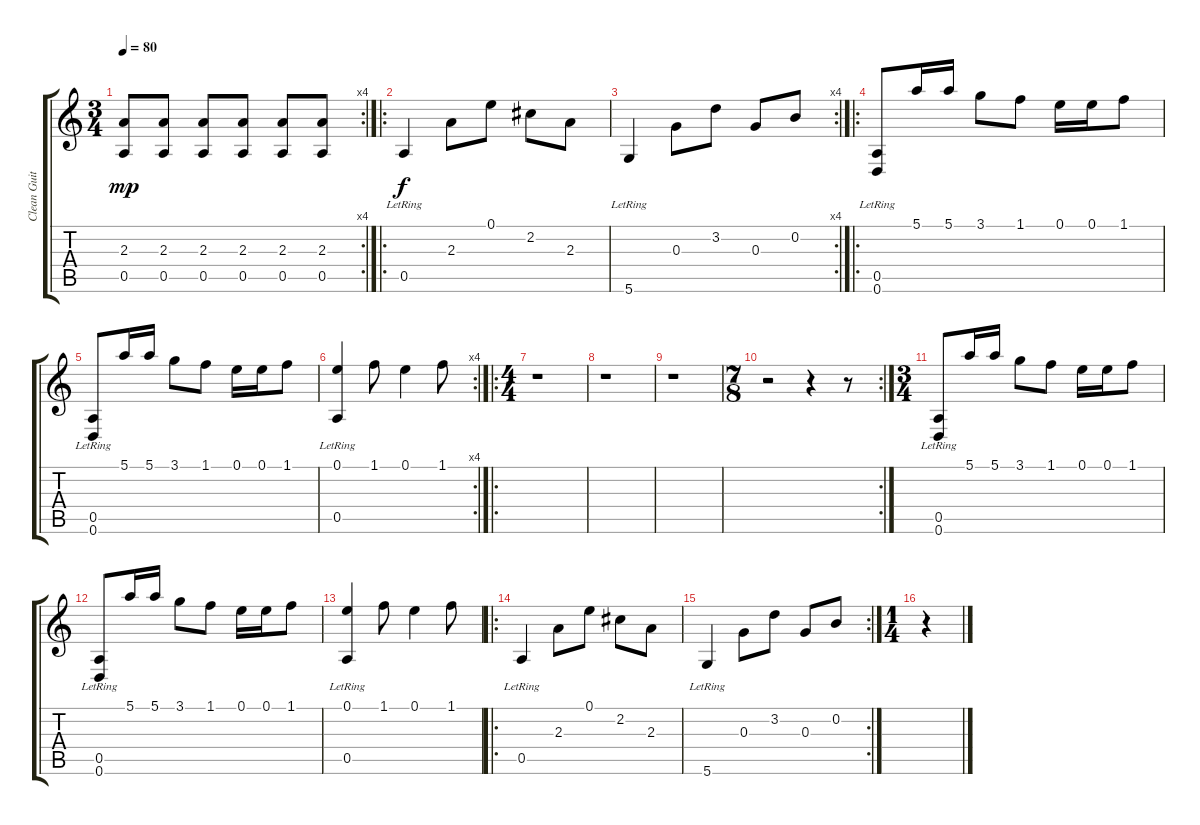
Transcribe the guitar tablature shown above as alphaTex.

\track ("Clean Guitar" "Clean Guit") {instrument electricguitarclean}
\staff {score tabs}
\tuning (E4 B3 G3 D3 A2 D2) {hide}
\rc 4
\ts (3 4)
\tempo 80
\clef g2
\ks c
(2.3 0.5).8{dy mp} (2.3 0.5).8 (2.3 0.5).8 (2.3 0.5).8 (2.3 0.5).8 (2.3 0.5).8 |
\ro
0.5{lr}.4{dy f volume 13} 2.3.8 0.1.8 2.2.8 2.3.8 |
\rc 4
5.6{lr}.4 0.3.8 3.2.8 0.3.8 0.2.8 |
\ro
(0.5{lr} 0.6{lr}).8 5.1.16 5.1.16 3.1.8 1.1.8 0.1.16 0.1.16 1.1.8 |
(0.5 0.6{lr}).8 5.1.16 5.1.16 3.1.8 1.1.8 0.1.16 0.1.16 1.1.8 |
\rc 4
(0.1 0.5{lr}).4 1.1.8 0.1.4 1.1.8 |
\ro
\ts (4 4)
r.1 |
r.1 |
r.1 |
\rc 2
\ts (7 8)
r.2 r.4 r.8 |
\ts (3 4)
(0.5{lr} 0.6{lr}).8 5.1.16 5.1.16 3.1.8 1.1.8 0.1.16 0.1.16 1.1.8 |
(0.5 0.6{lr}).8 5.1.16 5.1.16 3.1.8 1.1.8 0.1.16 0.1.16 1.1.8 |
(0.1 0.5{lr}).4 1.1.8 0.1.4 1.1.8 |
\ro
0.5{lr}.4{volume 13} 2.3.8 0.1.8 2.2.8 2.3.8 |
\rc 2
5.6{lr}.4 0.3.8 3.2.8 0.3.8 0.2.8 |
\ts (1 4)
r.4
